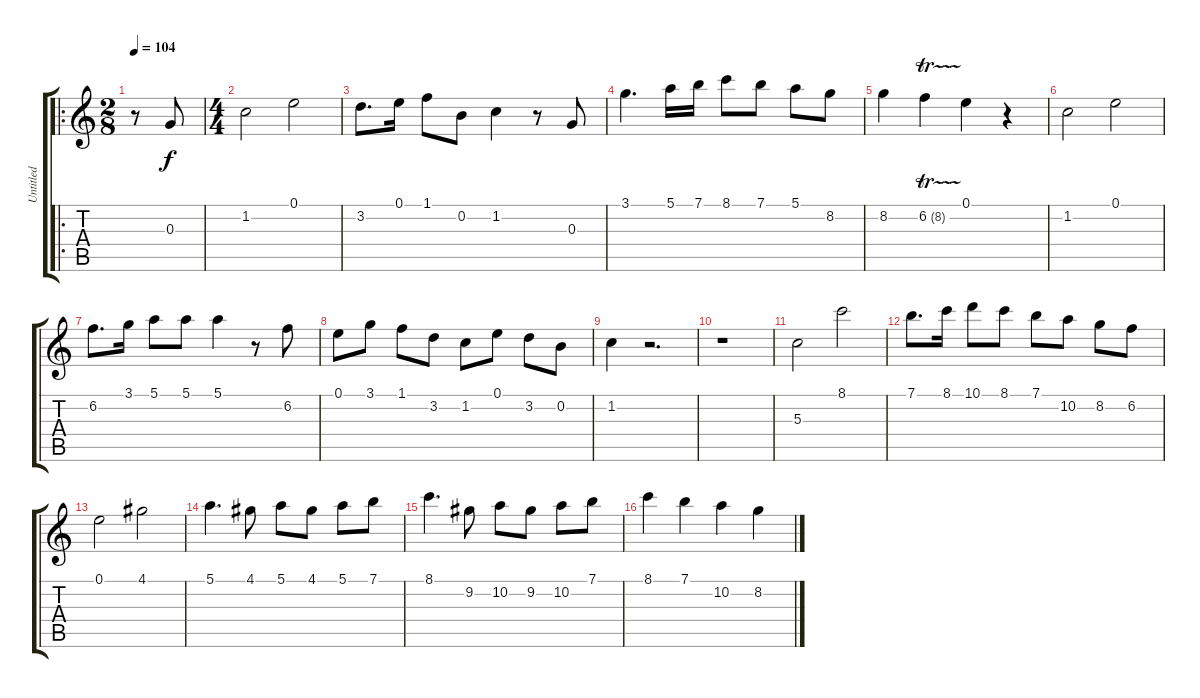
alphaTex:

\track ("Untitled" "Untitled") {instrument acousticguitarnylon}
\staff {score tabs}
\tuning (E4 B3 G3 D3 A2 E2) {hide}
\ro
\ts (2 8)
\tempo 104
\clef g2
\ks c
r.8{dy f instrument acousticguitarnylon} 0.3.8 |
\ts (4 4)
1.2.2 0.1.2 |
3.2.8{d} 0.1.16 1.1.8 0.2.8 1.2.4 r.8 0.3.8 |
3.1.4{d} 5.1.16 7.1.16 8.1.8 7.1.8 5.1.8 8.2.8 |
8.2.4 6.2{tr (8 32)}.4 0.1.4 r.4 |
1.2.2 0.1.2 |
6.2.8{d} 3.1.16 5.1.8 5.1.8 5.1.4 r.8 6.2.8 |
0.1.8 3.1.8 1.1.8 3.2.8 1.2.8 0.1.8 3.2.8 0.2.8 |
1.2.4 r.2{d} |
r.1 |
5.3.2 8.1.2 |
7.1.8{d} 8.1.16 10.1.8 8.1.8 7.1.8 10.2.8 8.2.8 6.2.8 |
0.1.2 4.1.2 |
5.1.4{d} 4.1.8 5.1.8 4.1.8 5.1.8 7.1.8 |
8.1.4{d} 9.2.8 10.2.8 9.2.8 10.2.8 7.1.8 |
8.1.4 7.1.4 10.2.4 8.2.4
